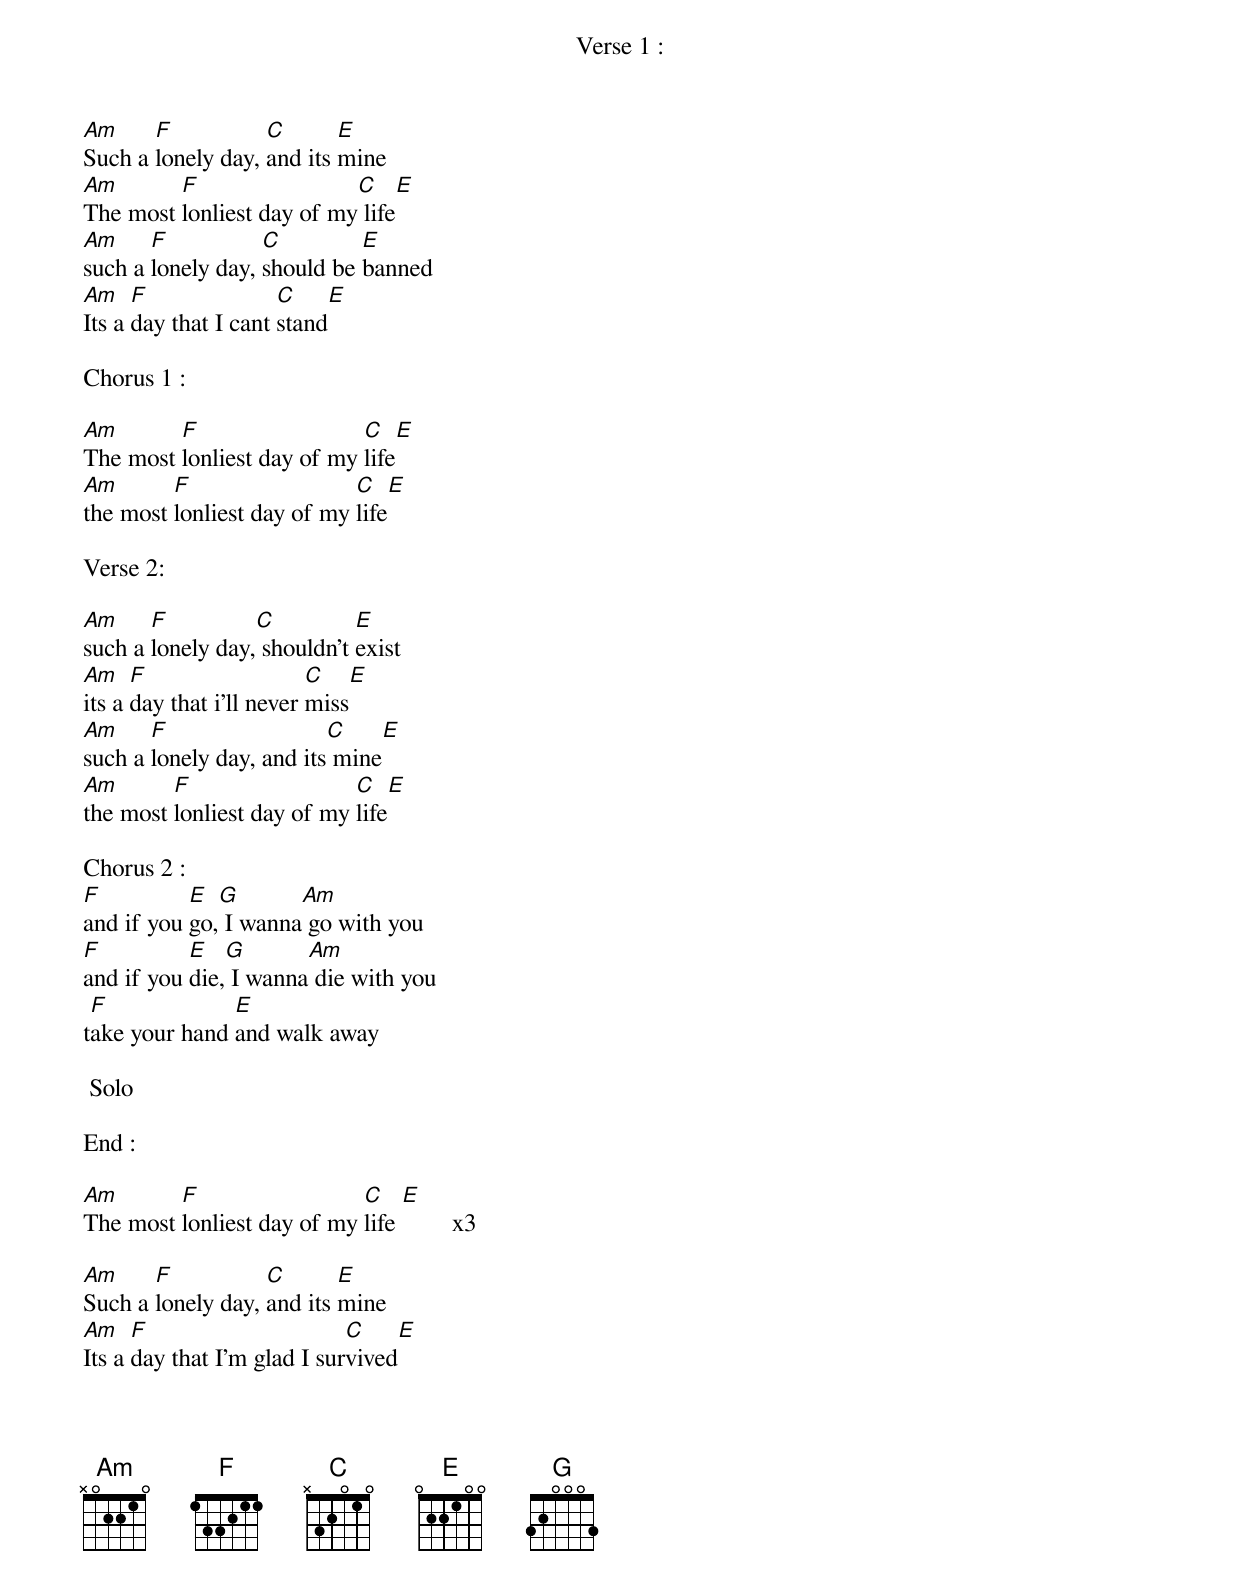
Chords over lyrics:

<pre>
Verse 1 :

Am     F           C       E
Such a lonely day, and its mine
Am       F                 C    E
The most lonliest day of my life
Am     F           C         E
such a lonely day, should be banned
Am    F               C     E
Its a day that I cant stand

Chorus 1 :

Am       F                  C    E
The most lonliest day of my life
Am       F                  C    E
the most lonliest day of my life

Verse 2:

Am     F          C          E
such a lonely day, shouldn't exist
Am    F                   C      E
its a day that i'll never miss
Am     F                  C       E
such a lonely day, and its mine
Am       F                  C    E
the most lonliest day of my life

Chorus 2 :
F          E  G       Am
and if you go, I wanna go with you
F          E   G       Am
and if you die, I wanna die with you
 F             E
take your hand and walk away

 Solo

End :

Am       F                  C    E
The most lonliest day of my life         x3

Am     F           C       E
Such a lonely day, and its mine
Am    F                      C      E
Its a day that I'm glad I survived


</pre>
